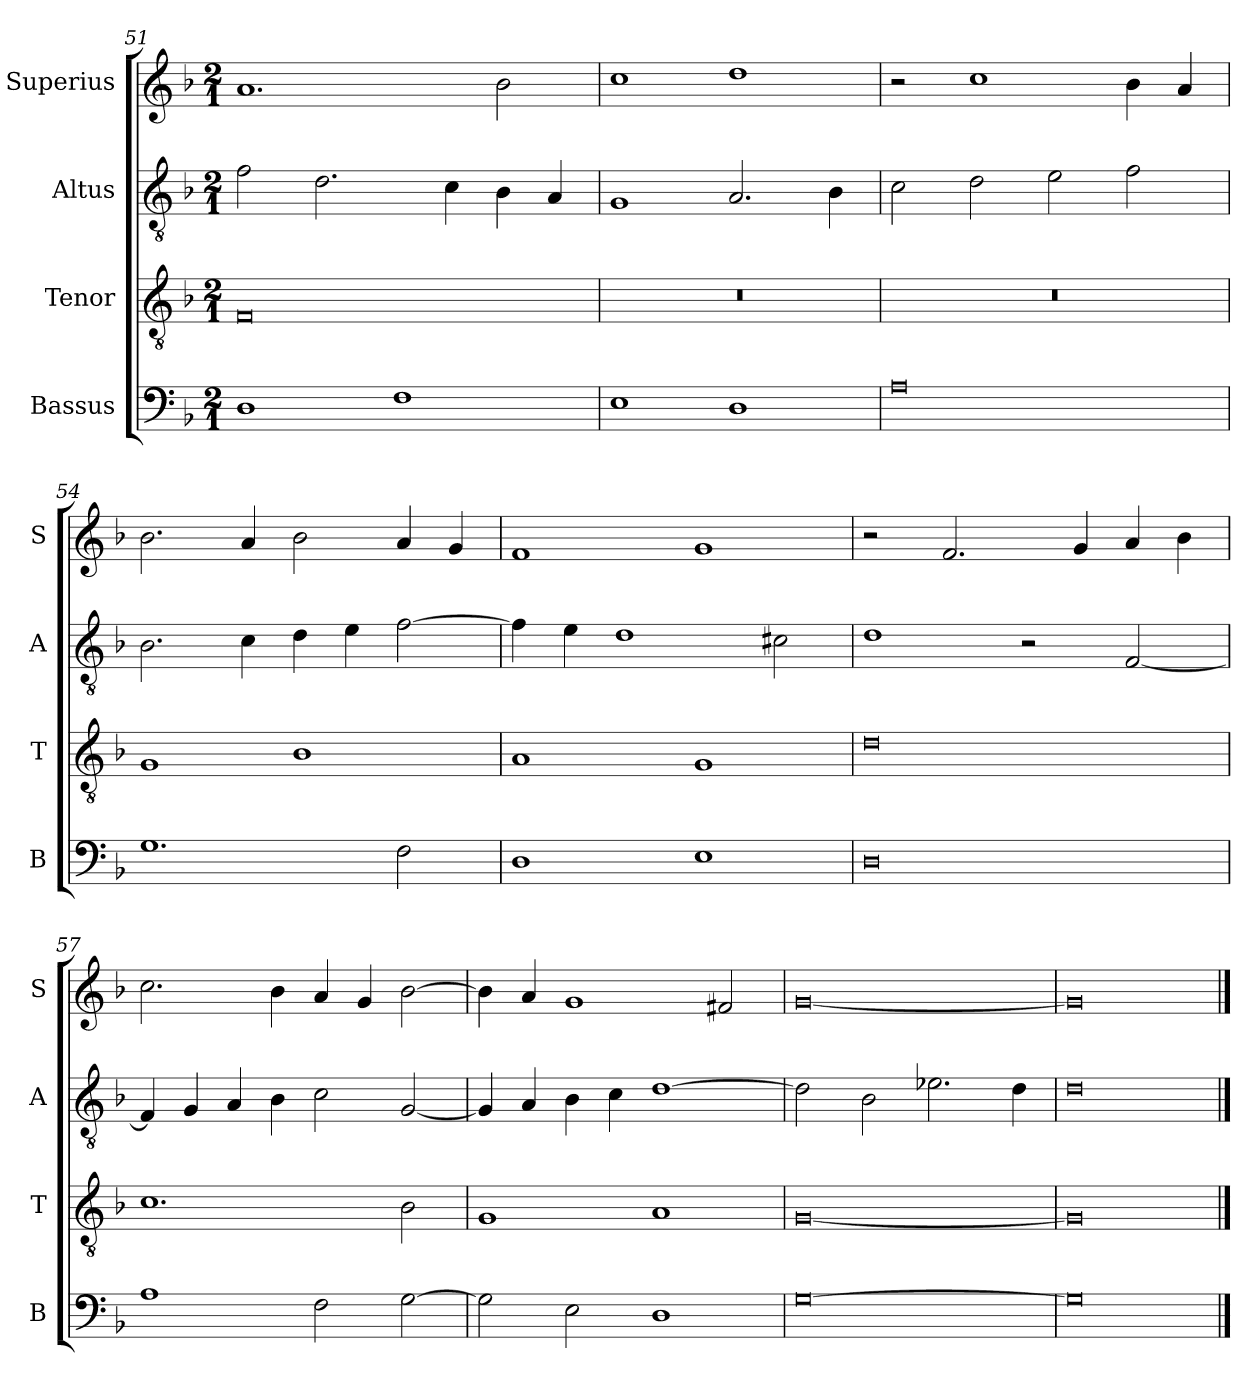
**kern	**kern	**kern	**kern
*part4	*part3	*part2	*part1
*staff4	*staff3	*staff2	*staff1
*I"Bassus	*I"Tenor	*I"Altus	*I"Superius
*I'B	*I'T	*I'A	*I'S
*clefF4	*clefGv2	*clefGv2	*clefG2
*k[b-]	*k[b-]	*k[b-]	*k[b-]
*M2/1	*M2/1	*M2/1	*M2/1
=51	=51	=51	=51
1D	0F	2f\	1.a
.	.	2.d\	.
1F	.	.	.
.	.	4c\	.
.	.	4B-\	2b-\
.	.	4A/	.
=52	=52	=52	=52
1E	0r	1G	1cc
1D	.	2.A/	1dd
.	.	4B-\	.
=53	=53	=53	=53
0A	0r	2c\	2r
.	.	2d\	1cc
.	.	2e\	.
.	.	2f\	4b-\
.	.	.	4a/
=54	=54	=54	=54
1.G	1G	2.B-\	2.b-\
.	.	4c\	4a/
.	1B-	4d\	2b-\
.	.	4e\	.
2F\	.	[2f\	4a/
.	.	.	4g/
=55	=55	=55	=55
1D	1A	4f\]	1f
.	.	4e\	.
.	.	1d	.
1E	1G	.	1g
.	.	2c#X\	.
=56	=56	=56	=56
0D	0d	1d	2r
.	.	.	2.f/
.	.	2r	.
.	.	.	4g/
.	.	[2F/	4a/
.	.	.	4b-\
=57	=57	=57	=57
1A	1.c	4F/]	2.cc\
.	.	4G/	.
.	.	4A/	.
.	.	4B-\	4b-\
2F\	.	2c\	4a/
.	.	.	4g/
[2G\	2B-\	[2G/	[2b-\
=58	=58	=58	=58
2G\]	1G	4G/]	4b-\]
.	.	4A/	4a/
2E\	.	4B-\	1g
.	.	4c\	.
1D	1A	[1d	.
.	.	.	2f#X/
=59	=59	=59	=59
[0G	[0G	2d\]	[0g
.	.	2B-\	.
.	.	2.e-X\	.
.	.	4d\	.
=60	=60	=60	=60
0G]	0G]	0d	0g]
==	==	==	==
*-	*-	*-	*-
